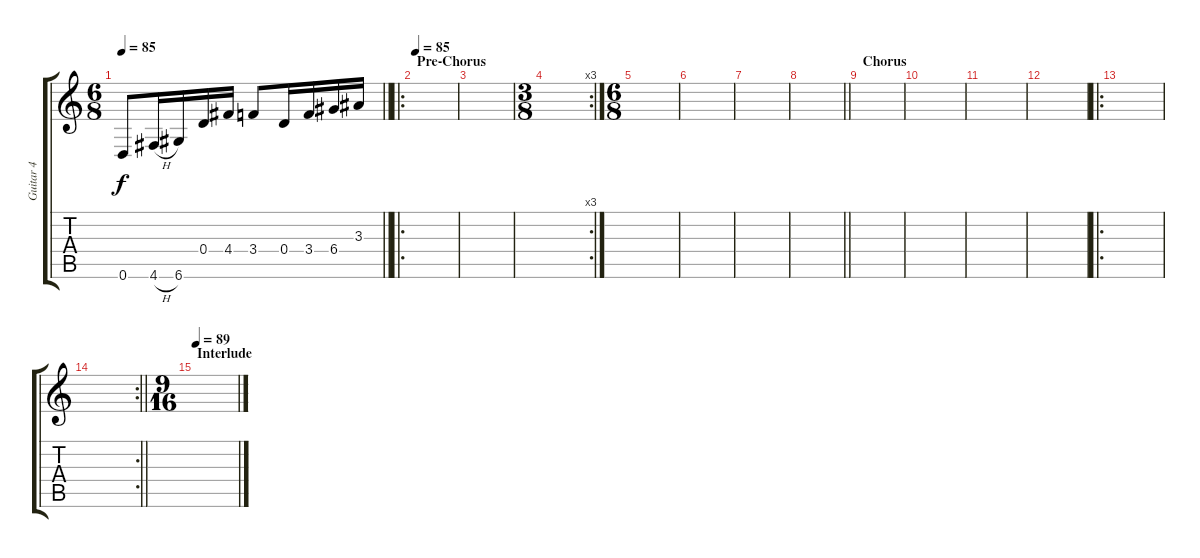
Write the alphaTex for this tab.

\track ("Guitar 4" "Guitar 4") {instrument electricguitarclean}
\staff {score tabs}
\tuning (E4 B3 G3 D3 A2 D2) {hide}
\ts (6 8)
\tempo 85
\clef g2
\barLineRight lightlight
\ks c
0.6.8{dy f} 4.6{h}.16 6.6.16 0.4.16 4.4.16 3.4.8 0.4.16 3.4.16 6.4.16 3.3.16 |
\ro
\section ("" "Pre-Chorus")
\tempo 85
|
|
\rc 3
\ts (3 8)
|
\ts (6 8)
|
|
|
\barLineRight lightlight
|
\section ("" "Chorus")
|
|
|
|
\ro
|
\rc 2
\barLineRight lightlight
|
\ts (9 16)
\section ("" "Interlude")
\tempo 89
